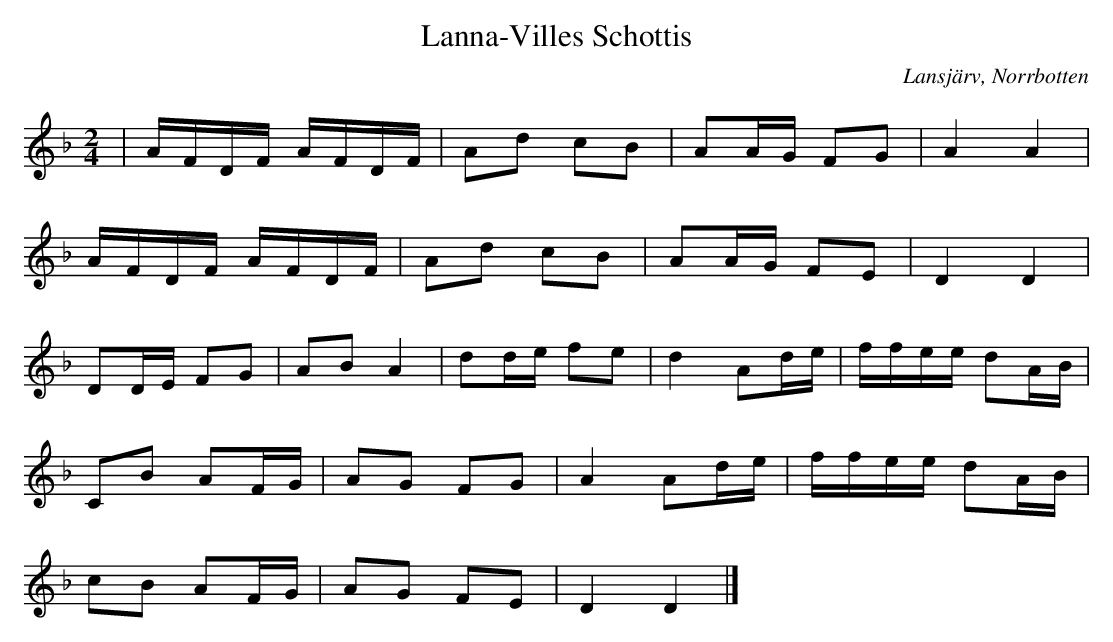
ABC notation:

X:1
T:Lanna-Villes Schottis
O:Lansjärv, Norrbotten
M:2/4
L:1/8
K:Dm
|A/2F/2D/2F/2 A/2F/2D/2F/2|Ad cB|AA/2G/2 FG|A2A2|
A/2F/2D/2F/2 A/2F/2D/2F/2|Ad cB|AA/2G/2 FE|D2D2|
DD/2E/2 FG|AB A2|dd/2e/2 fe|d2 Ad/2e/2|f/2f/2e/2e/2 dA/2B/2|
CB AF/2G/2|AG FG|A2 Ad/2e/2|f/2f/2e/2e/2 dA/2B/2|
cB AF/2G/2|AG FE|D2D2|]
